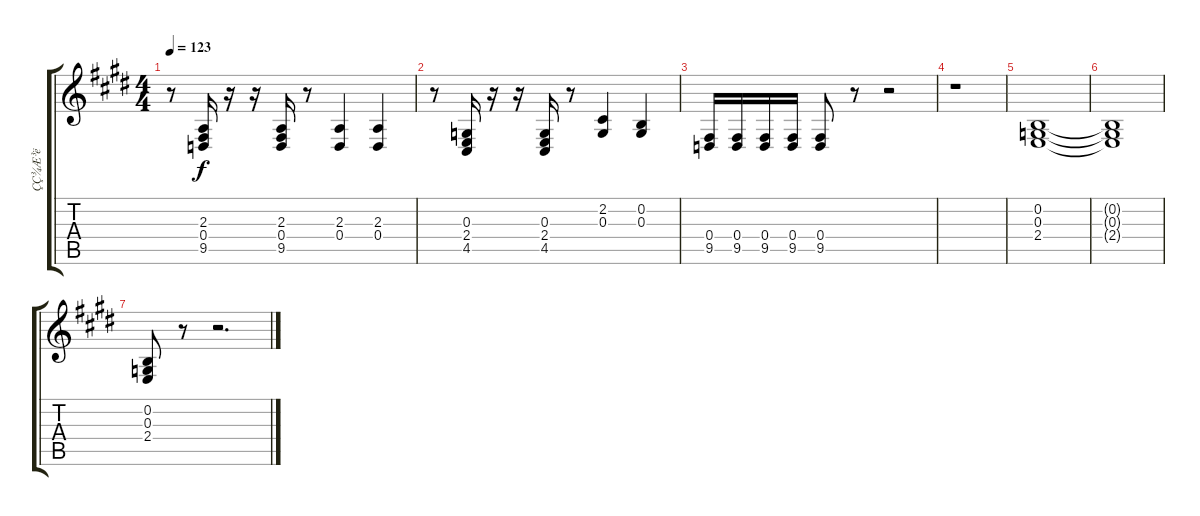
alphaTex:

\track ("ÇÇ¾Æ³ë" "ÇÇ¾Æ³ë") {instrument acousticgrandpiano}
\staff {score tabs}
\tuning (E4 B3 G3 D3 A2 E2) {hide}
\ts (4 4)
\tempo 123
\clef g2
\ks e
r.8{dy f} (2.3 0.4 9.5).16 r.16 r.16 (2.3 0.4 9.5).16 r.8 (2.3 0.4).4 (2.3 0.4).4 |
r.8 (0.3 2.4 4.5).16 r.16 r.16 (0.3 2.4 4.5).16 r.8 (2.2 0.3).4 (0.2 0.3).4 |
(0.4 9.5).16 (0.4 9.5).16 (0.4 9.5).16 (0.4 9.5).16 (0.4 9.5).8 r.8 r.2 |
r.1 |
(0.2 0.3 2.4).1 |
(0.2{t} 0.3{t} 2.4{t}).1 |
(0.2 0.3 2.4).8 r.8 r.2{d}
